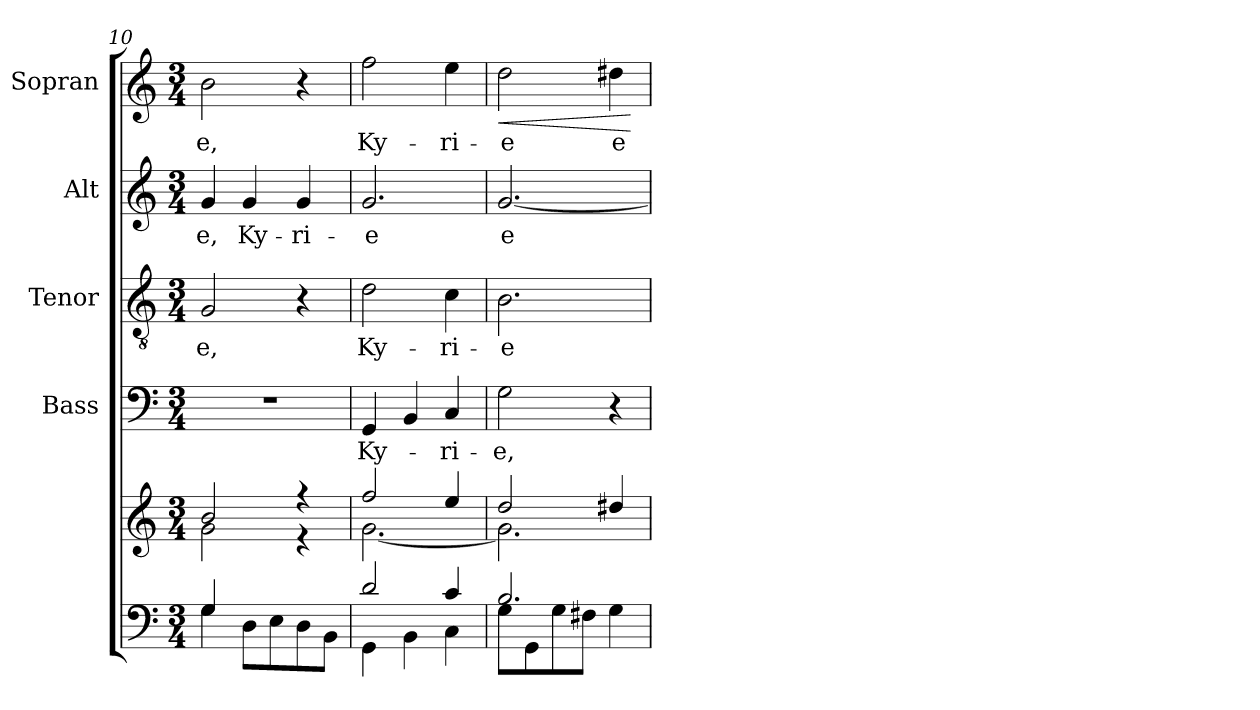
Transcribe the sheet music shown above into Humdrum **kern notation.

**kern	**kern	**kern	**text	**kern	**text	**kern	**text	**kern	**text	**dynam
*part5	*part5	*part4	*part4	*part3	*part3	*part2	*part2	*part1	*part1	*part1
*staff6	*staff5	*staff4	*staff4	*staff3	*staff3	*staff2	*staff2	*staff1	*staff1	*staff1
*	*	*I"Bass	*	*I"Tenor	*	*I"Alt	*	*I"Sopran	*	*
*	*	*I'B.	*	*I'T.	*	*I'A.	*	*I'S.	*	*
*clefF4	*clefG2	*clefF4	*	*clefGv2	*	*clefG2	*	*clefG2	*	*
*k[]	*k[]	*k[]	*	*k[]	*	*k[]	*	*k[]	*	*
*C:	*C:	*C:	*	*C:	*	*C:	*	*C:	*	*
*M3/4	*M3/4	*M3/4	*	*M3/4	*	*M3/4	*	*M3/4	*	*
=10	=10	=10	=10	=10	=10	=10	=10	=10	=10	=10
*^	*^	*	*	*	*	*	*	*	*	*
!	!	!	!	!	!	!	!LO:LY:b	!	!LO:LY:b	!	!LO:LY:b	!
4G/	4G\	2b/	2g\	2.r	.	2G/	-e,	4g/	-e,	2b\	-e,	.
!	!	!	!	!	!	!	!	!	!LO:LY:b	!	!	!
2ryy	8D\L	.	.	.	.	.	.	4g/	Ky-	.	.	.
.	8E\	.	.	.	.	.	.	.	.	.	.	.
!	!	!	!	!	!	!	!	!	!LO:LY:b	!	!	!
.	8D\	4r	4r	.	.	4r	.	4g/	-ri-	4r	.	.
.	8BB\J	.	.	.	.	.	.	.	.	.	.	.
=11	=11	=11	=11	=11	=11	=11	=11	=11	=11	=11	=11	=11
!	!	!	!	!	!LO:LY:b	!	!LO:LY:b	!	!LO:LY:b	!	!LO:LY:b	!
2d/	4GG\	2ff/	[<2.g\	4GG/	Ky-	2d\	Ky-	2.g/	-e	2ff\	Ky-	.
.	4BB\	.	.	4BB/	.	.	.	.	.	.	.	.
!	!	!	!	!	!LO:LY:b	!	!LO:LY:b	!	!	!	!LO:LY:b	!
4c/	4C\	4ee/	.	4C/	-ri-	4c\	-ri-	.	.	4ee\	-ri-	.
=12	=12	=12	=12	=12	=12	=12	=12	=12	=12	=12	=12	=12
!	!	!	!	!	!LO:LY:b	!	!LO:LY:b	!	!LO:LY:b	!	!LO:LY:b	!LO:HP:b
2.B/	8G\L	2dd/	2.g\]	2G\	-e,	2.B\	-e	[2.g/	e-	2dd\	-e	<
.	8GG\	.	.	.	.	.	.	.	.	.	.	.
.	8G\	.	.	.	.	.	.	.	.	.	.	.
.	8F#X\J	.	.	.	.	.	.	.	.	.	.	.
!	!	!	!	!	!	!	!	!	!	!	!LO:LY:b	!
.	4G\	4dd#X/	.	4r	.	.	.	.	.	4dd#X\	e-	.
*v	*v	*	*	*	*	*	*	*	*	*	*	*
*	*v	*v	*	*	*	*	*	*	*	*	*
.	.	.	.	.	.	.	.	.	.	[
=	=	=	=	=	=	=	=	=	=	=
*-	*-	*-	*-	*-	*-	*-	*-	*-	*-	*-
